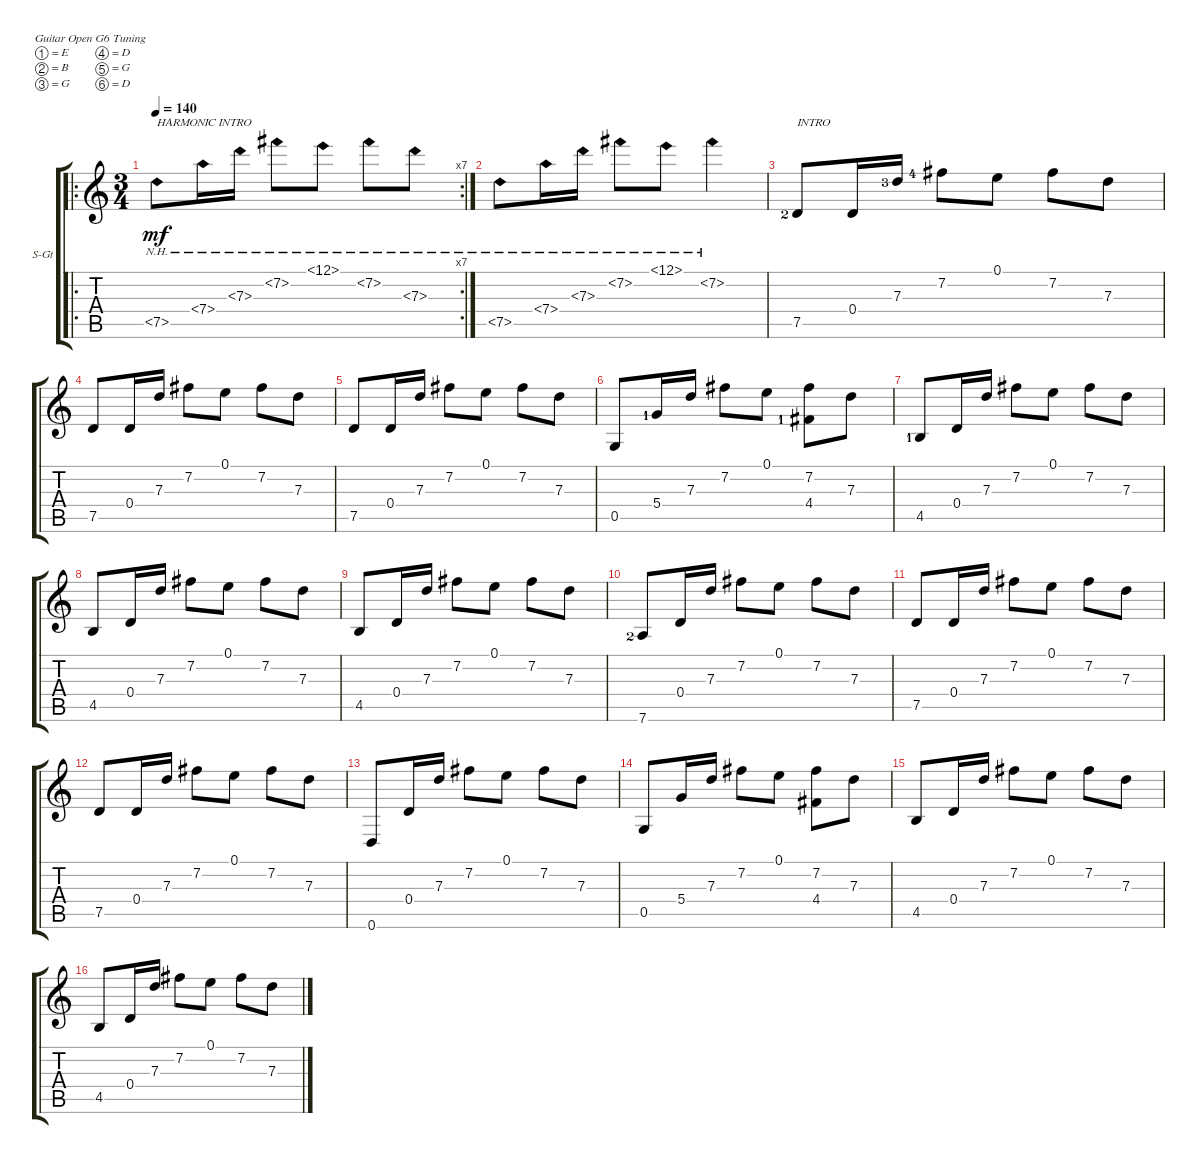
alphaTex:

\defaultSystemsLayout 4
\bracketExtendMode groupsimilarinstruments
\firstSystemTrackNameOrientation horizontal
\otherSystemsTrackNameOrientation horizontal
\track ("Steel Guitar" "S-Gt") {instrument acousticguitarsteel}
\staff {score tabs}
\tuning (E4 B3 G3 D3 G2 D2)
\ro
\rc 7
\ts (3 4)
\tempo 140
\clef g2
\ks c
7.5{nh}.8{txt "HARMONIC INTRO" dy mf instrument acousticguitarsteel} 7.4{nh}.16 7.3{nh}.16 7.2{nh}.8 12.1{nh}.8 7.2{nh}.8 7.3{nh}.8 |
7.5{nh}.8 7.4{nh}.16 7.3{nh}.16 7.2{nh}.8 12.1{nh}.8 7.2{nh}.4 |
7.5{lf 3}.8{txt "INTRO"} 0.4.16 7.3{lf 4}.16 7.2{lf 5}.8 0.1.8 7.2.8 7.3.8 |
7.5.8 0.4.16 7.3.16 7.2.8 0.1.8 7.2.8 7.3.8 |
7.5.8 0.4.16 7.3.16 7.2.8 0.1.8 7.2.8 7.3.8 |
0.5.8 5.4{lf 2}.16 7.3.16 7.2.8 0.1.8 (7.2 4.4{lf 2}).8 7.3.8 |
4.5{lf 2}.8 0.4.16 7.3.16 7.2.8 0.1.8 7.2.8 7.3.8 |
4.5.8 0.4.16 7.3.16 7.2.8 0.1.8 7.2.8 7.3.8 |
4.5.8 0.4.16 7.3.16 7.2.8 0.1.8 7.2.8 7.3.8 |
7.6{lf 3}.8 0.4.16 7.3.16 7.2.8 0.1.8 7.2.8 7.3.8 |
7.5.8 0.4.16 7.3.16 7.2.8 0.1.8 7.2.8 7.3.8 |
7.5.8 0.4.16 7.3.16 7.2.8 0.1.8 7.2.8 7.3.8 |
0.6.8 0.4.16 7.3.16 7.2.8 0.1.8 7.2.8 7.3.8 |
0.5.8 5.4.16 7.3.16 7.2.8 0.1.8 (7.2 4.4).8 7.3.8 |
4.5.8 0.4.16 7.3.16 7.2.8 0.1.8 7.2.8 7.3.8 |
4.5.8 0.4.16 7.3.16 7.2.8 0.1.8 7.2.8 7.3.8
